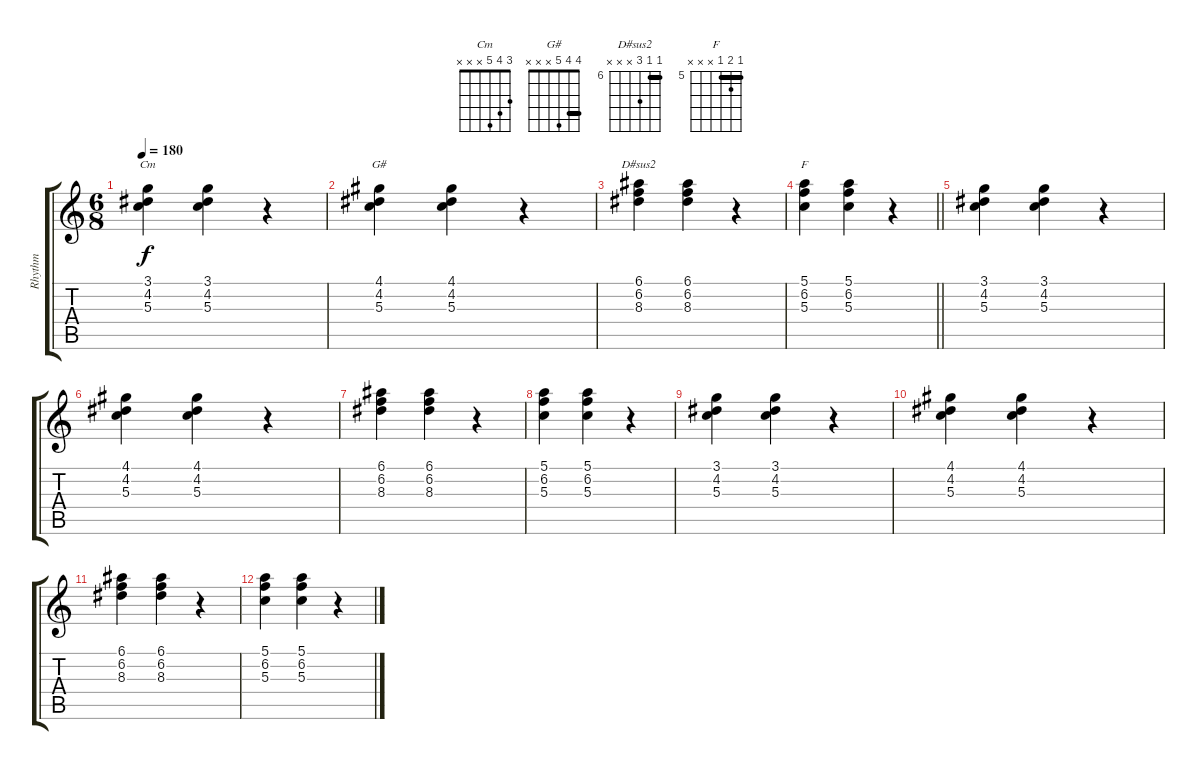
\track ("Rhythm" "Rhythm") {instrument distortionguitar}
\staff {score tabs}
\tuning (E4 B3 G3 D3 A2 E2) {hide}
\chord ("Cm" 3 4 5 x x x)
\chord ("G#" 4 4 5 x x x) {barre 4}
\chord ("D#sus2" 6 6 8 x x x) {firstfret 6 barre 6}
\chord ("F" 5 6 5 x x x) {firstfret 5 barre 5}
\ts (6 8)
\tempo 180
\clef g2
\ks c
(3.1 4.2 5.3).4{ch "Cm" dy f} (3.1 4.2 5.3).4 r.4 |
(4.1 4.2 5.3).4{ch "G#"} (4.1 4.2 5.3).4 r.4 |
(6.1 6.2 8.3).4{ch "D#sus2"} (6.1 6.2 8.3).4 r.4 |
\barLineRight lightlight
(5.1 6.2 5.3).4{ch "F"} (5.1 6.2 5.3).4 r.4 |
(3.1 4.2 5.3).4 (3.1 4.2 5.3).4 r.4 |
(4.1 4.2 5.3).4 (4.1 4.2 5.3).4 r.4 |
(6.1 6.2 8.3).4 (6.1 6.2 8.3).4 r.4 |
(5.1 6.2 5.3).4 (5.1 6.2 5.3).4 r.4 |
(3.1 4.2 5.3).4 (3.1 4.2 5.3).4 r.4 |
(4.1 4.2 5.3).4 (4.1 4.2 5.3).4 r.4 |
(6.1 6.2 8.3).4 (6.1 6.2 8.3).4 r.4 |
(5.1 6.2 5.3).4 (5.1 6.2 5.3).4 r.4
